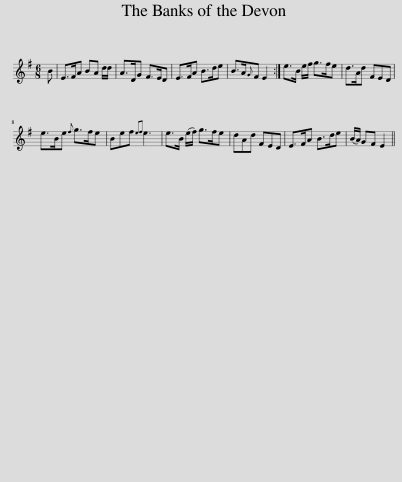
X:1
L:1/8
M:6/8
I:linebreak $
K:Emin
V:1 treble
V:1
 B | E>FA BA d/d/ | A>DG F>ED | E>FA B>de | B>A{G}F E2 :| %5
 e>B e/f/ g>fe | d>Ad FED |$ e>Be{f} g>fe | Bef{ef} e3 | e>B (e/f/) g>fe | %10
 dAd FED | E>FA B>de | (B/A/) GF E2 || %13
